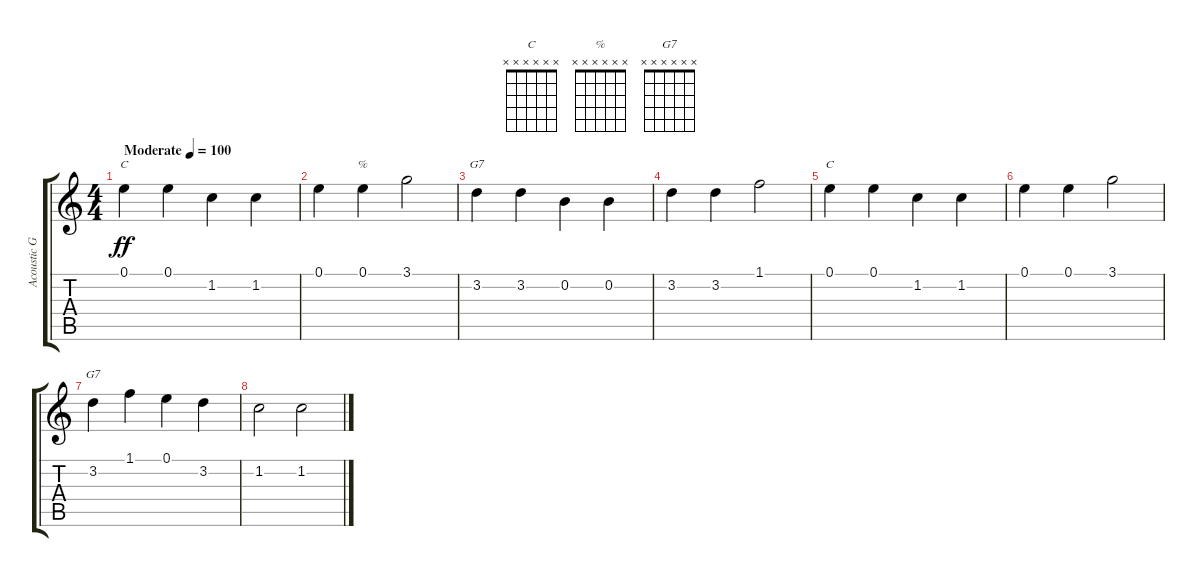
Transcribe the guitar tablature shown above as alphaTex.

\track ("Acoustic Guitar (nylon)" "Acoustic G") {instrument acousticguitarnylon}
\staff {score tabs}
\tuning (E4 B3 G3 D3 A2 E2) {hide}
\chord ("C" 0 1 0 2 3 x)
\chord ("%" x x x x x x)
\chord ("G7" 1 0 0 0 2 3)
\chord ("C" x x x x x x)
\chord ("G7" x x x x x x)
\ts (4 4)
\tempo (100 "Moderate")
\clef g2
\ks c
0.1.4{ch "C" dy ff instrument acousticguitarnylon} 0.1.4 1.2.4 1.2.4 |
0.1.4 0.1.4{ch "%"} 3.1.2 |
3.2.4{ch "G7"} 3.2.4 0.2.4 0.2.4 |
3.2.4 3.2.4 1.1.2 |
0.1.4{ch "C"} 0.1.4 1.2.4 1.2.4 |
0.1.4 0.1.4 3.1.2 |
3.2.4{ch "G7"} 1.1.4 0.1.4 3.2.4 |
1.2.2 1.2.2
